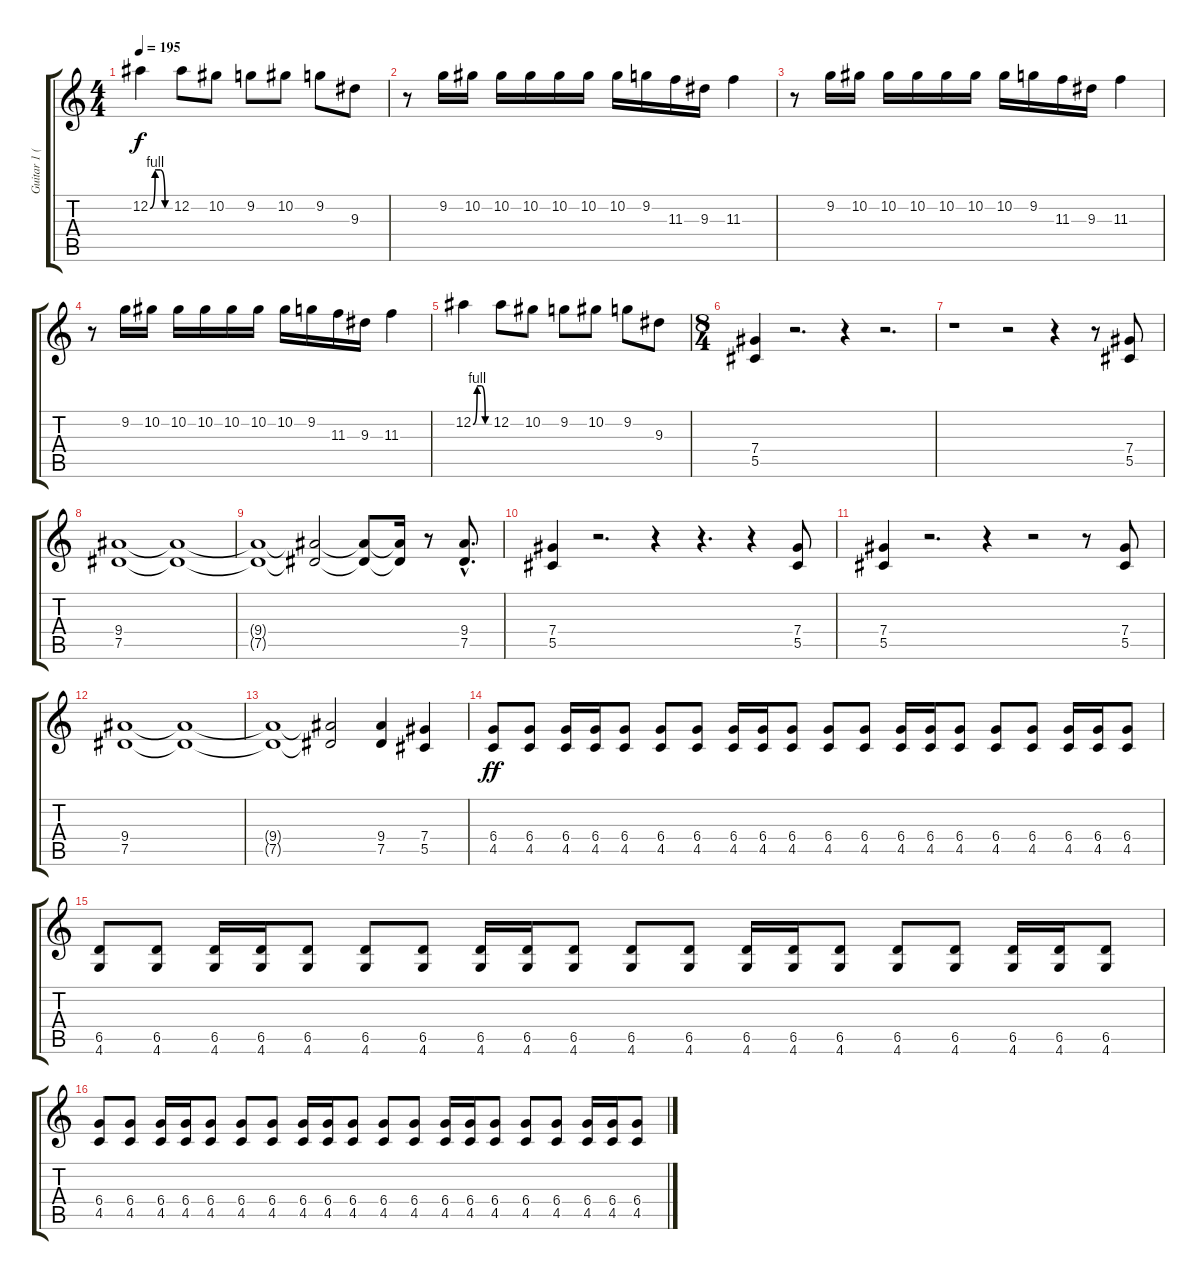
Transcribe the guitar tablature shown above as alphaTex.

\track ("Guitar 1 (Kai Hansen)" "Guitar 1 (") {instrument distortionguitar}
\staff {score tabs}
\tuning (Eb4 Bb3 Gb3 Db3 Ab2 Eb2) {hide}
\ts (4 4)
\tempo 195
\clef g2
\ks c
12.2{be (custom 0 0 15 4 30 4 45 0 60 0)}.4{dy f} 12.2.8 10.2.8 9.2.8 10.2.8 9.2.8 9.3.8 |
r.8 9.2.16 10.2.16 10.2.16 10.2.16 10.2.16 10.2.16 10.2.16 9.2.16 11.3.16 9.3.16 11.3.4 |
r.8 9.2.16 10.2.16 10.2.16 10.2.16 10.2.16 10.2.16 10.2.16 9.2.16 11.3.16 9.3.16 11.3.4 |
r.8 9.2.16 10.2.16 10.2.16 10.2.16 10.2.16 10.2.16 10.2.16 9.2.16 11.3.16 9.3.16 11.3.4 |
12.2{be (custom 0 0 15 4 30 4 45 0 60 0)}.4 12.2.8 10.2.8 9.2.8 10.2.8 9.2.8 9.3.8 |
\ts (8 4)
(7.4 5.5).4 r.2{d} r.4 r.2{d} |
r.1 r.2 r.4 r.8 (7.4 5.5).8 |
(9.4 7.5).1 (9.4{t} 7.5{t}).1 |
(9.4{t} 7.5{t}).1 (9.4{t} 7.5{t}).2 (9.4{t} 7.5{t}).8 (9.4{t} 7.5{t}).16 r.8 (9.4{hac} 7.5{hac}).8{d} |
(7.4 5.5).4 r.2{d} r.4 r.4{d} r.4 (7.4 5.5).8 |
(7.4 5.5).4 r.2{d} r.4 r.2 r.8 (7.4 5.5).8 |
(9.4 7.5).1 (9.4{t} 7.5{t}).1 |
(9.4{t} 7.5{t}).1 (9.4{t} 7.5{t}).2 (9.4 7.5).4 (7.4 5.5).4 |
(6.4 4.5).8{dy ff} (6.4 4.5).8 (6.4 4.5).16 (6.4 4.5).16 (6.4 4.5).8 (6.4 4.5).8 (6.4 4.5).8 (6.4 4.5).16 (6.4 4.5).16 (6.4 4.5).8 (6.4 4.5).8 (6.4 4.5).8 (6.4 4.5).16 (6.4 4.5).16 (6.4 4.5).8 (6.4 4.5).8 (6.4 4.5).8 (6.4 4.5).16 (6.4 4.5).16 (6.4 4.5).8 |
(6.5 4.6).8 (6.5 4.6).8 (6.5 4.6).16 (6.5 4.6).16 (6.5 4.6).8 (6.5 4.6).8 (6.5 4.6).8 (6.5 4.6).16 (6.5 4.6).16 (6.5 4.6).8 (6.5 4.6).8 (6.5 4.6).8 (6.5 4.6).16 (6.5 4.6).16 (6.5 4.6).8 (6.5 4.6).8 (6.5 4.6).8 (6.5 4.6).16 (6.5 4.6).16 (6.5 4.6).8 |
(6.4 4.5).8 (6.4 4.5).8 (6.4 4.5).16 (6.4 4.5).16 (6.4 4.5).8 (6.4 4.5).8 (6.4 4.5).8 (6.4 4.5).16 (6.4 4.5).16 (6.4 4.5).8 (6.4 4.5).8 (6.4 4.5).8 (6.4 4.5).16 (6.4 4.5).16 (6.4 4.5).8 (6.4 4.5).8 (6.4 4.5).8 (6.4 4.5).16 (6.4 4.5).16 (6.4 4.5).8
